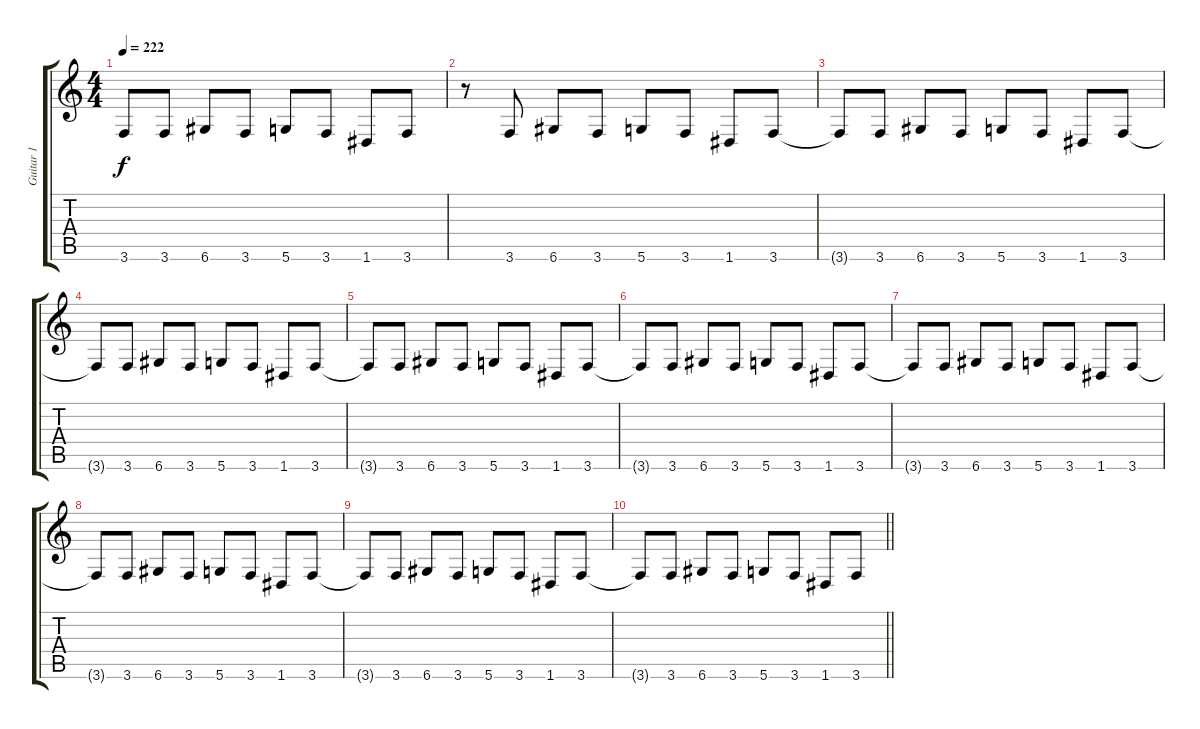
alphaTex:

\track ("Guitar 1" "Guitar 1") {instrument distortionguitar}
\staff {score tabs}
\tuning (E4 B3 G3 D3 A2 D2) {hide}
\ts (4 4)
\tempo 222
\clef g2
\ks c
3.6{t}.8{dy f} 3.6.8 6.6.8 3.6.8 5.6.8 3.6.8 1.6.8 3.6.8 |
r.8 3.6.8 6.6.8 3.6.8 5.6.8 3.6.8 1.6.8 3.6.8 |
3.6{t}.8 3.6.8 6.6.8 3.6.8 5.6.8 3.6.8 1.6.8 3.6.8 |
3.6{t}.8 3.6.8 6.6.8 3.6.8 5.6.8 3.6.8 1.6.8 3.6.8 |
3.6{t}.8 3.6.8 6.6.8 3.6.8 5.6.8 3.6.8 1.6.8 3.6.8 |
3.6{t}.8 3.6.8 6.6.8 3.6.8 5.6.8 3.6.8 1.6.8 3.6.8 |
3.6{t}.8 3.6.8 6.6.8 3.6.8 5.6.8 3.6.8 1.6.8 3.6.8 |
3.6{t}.8 3.6.8 6.6.8 3.6.8 5.6.8 3.6.8 1.6.8 3.6.8 |
3.6{t}.8 3.6.8 6.6.8 3.6.8 5.6.8 3.6.8 1.6.8 3.6.8 |
\barLineRight lightlight
3.6{t}.8 3.6.8 6.6.8 3.6.8 5.6.8 3.6.8 1.6.8 3.6.8
